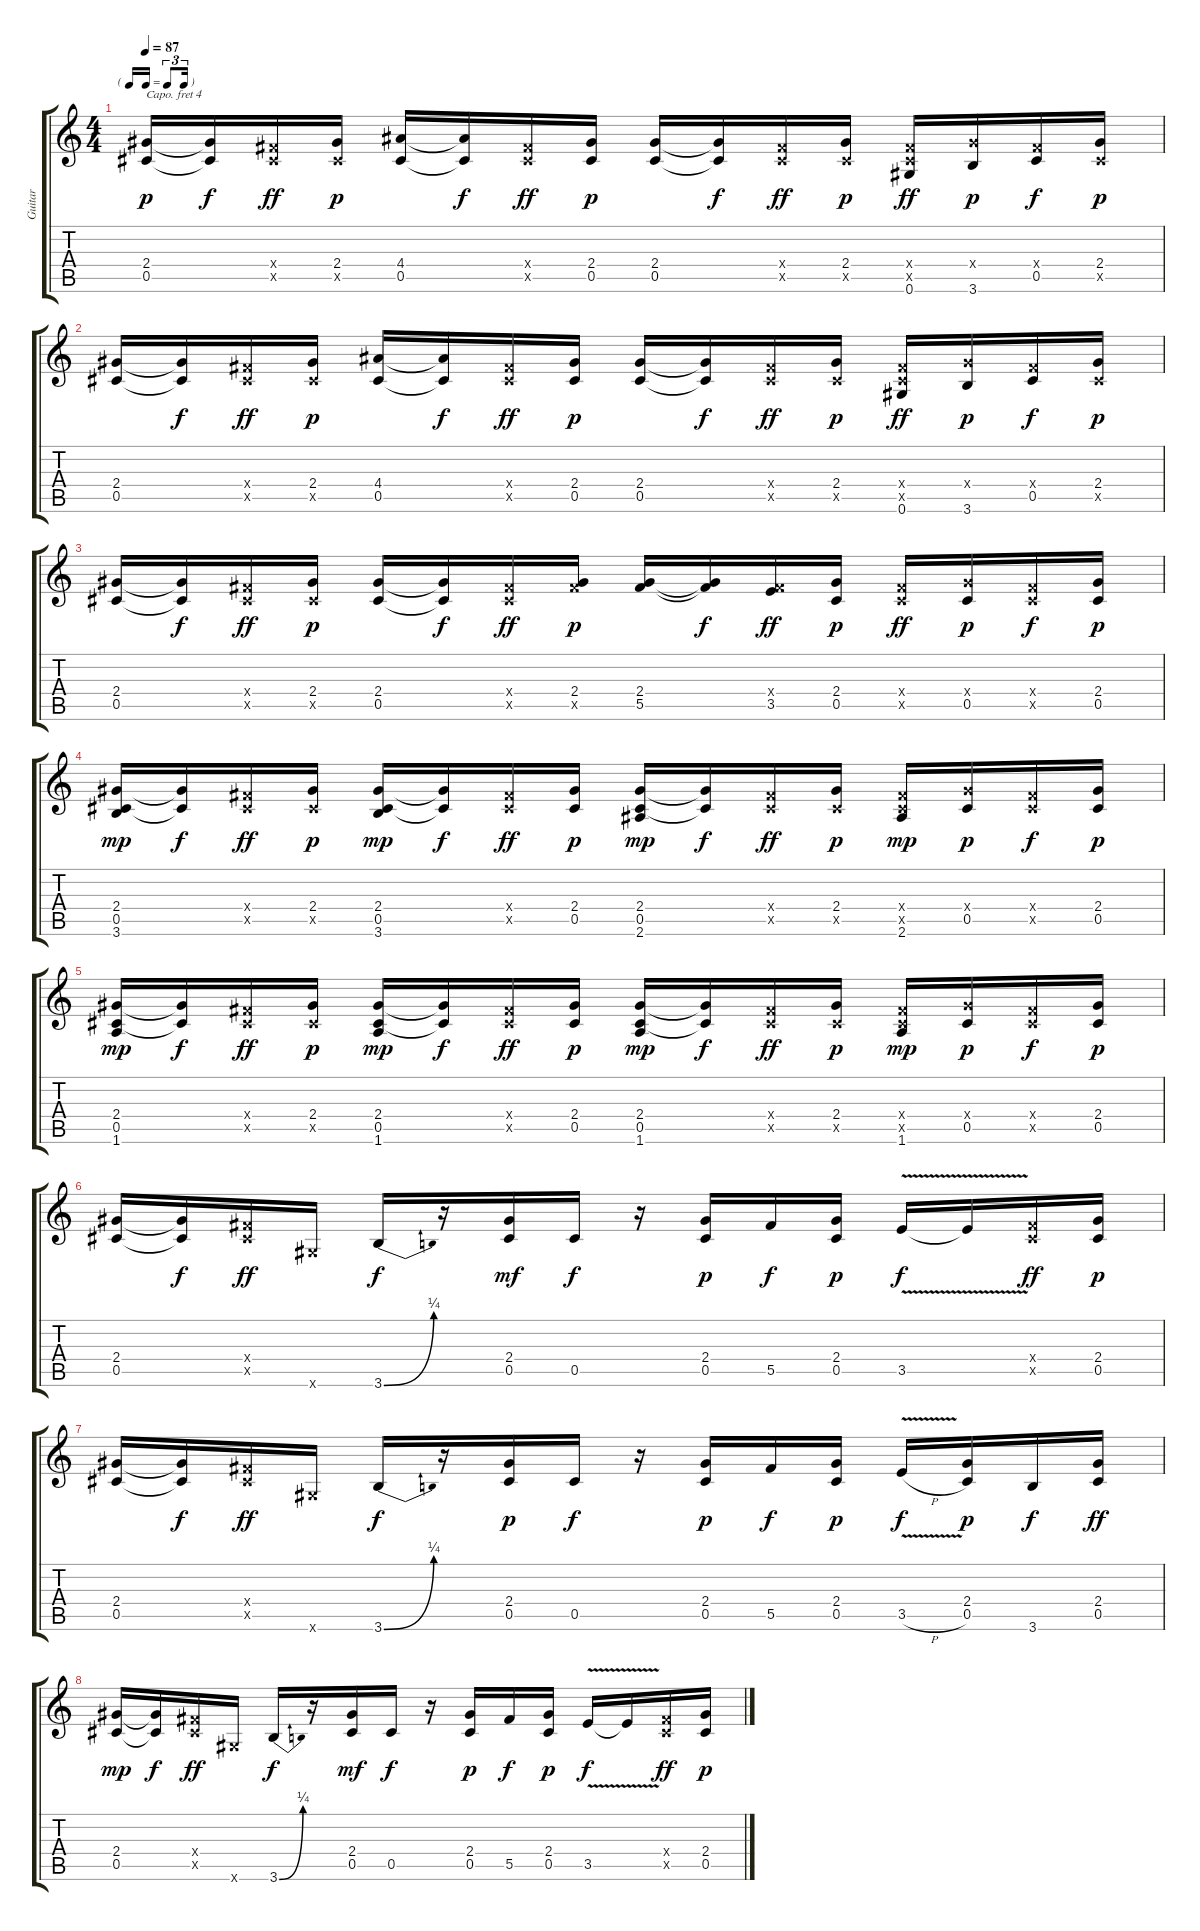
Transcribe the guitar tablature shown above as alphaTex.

\track ("Guitar" "Guitar") {instrument overdrivenguitar}
\staff {score tabs}
\capo 4
\tuning (E4 B3 G3 D3 A2 E2) {hide}
\ts (4 4)
\tf triplet16th
\tempo 87
\clef g2
\ks c
(2.4 0.5).16{dy p} (2.4{t} 0.5{t}).16{dy f} (0.4{x} 0.5{x}).16{dy ff} (2.4 0.5{x}).16{dy p} (4.4 0.5).16 (4.4{t} 0.5{t}).16{dy f} (0.4{x} 0.5{x}).16{dy ff} (2.4 0.5).16{dy p} (2.4 0.5).16 (2.4{t} 0.5{t}).16{dy f} (0.4{x} 0.5{x}).16{dy ff} (2.4 0.5{x}).16{dy p} (0.4{x} 0.5{x} 0.6).16{dy ff} (2.4{x} 3.6).16{dy p} (0.4{x} 0.5).16{dy f} (2.4 0.5{x}).16{dy p} |
(2.4 0.5).16 (2.4{t} 0.5{t}).16{dy f} (0.4{x} 0.5{x}).16{dy ff} (2.4 0.5{x}).16{dy p} (4.4 0.5).16 (4.4{t} 0.5{t}).16{dy f} (0.4{x} 0.5{x}).16{dy ff} (2.4 0.5).16{dy p} (2.4 0.5).16 (2.4{t} 0.5{t}).16{dy f} (0.4{x} 0.5{x}).16{dy ff} (2.4 0.5{x}).16{dy p} (0.4{x} 0.5{x} 0.6).16{dy ff} (2.4{x} 3.6).16{dy p} (0.4{x} 0.5).16{dy f} (2.4 0.5{x}).16{dy p} |
(2.4 0.5).16 (2.4{t} 0.5{t}).16{dy f} (0.4{x} 0.5{x}).16{dy ff} (2.4 0.5{x}).16{dy p} (2.4 0.5).16 (2.4{t} 0.5{t}).16{dy f} (0.4{x} 0.5{x}).16{dy ff} (2.4 5.5{x}).16{dy p} (2.4 5.5).16 (2.4{t} 5.5{t}).16{dy f} (0.4{x} 3.5).16{dy ff} (2.4 0.5).16{dy p} (0.4{x} 0.5{x}).16{dy ff} (2.4{x} 0.5).16{dy p} (0.4{x} 0.5{x}).16{dy f} (2.4 0.5).16{dy p} |
(2.4 0.5 3.6).16{dy mp} (2.4{t} 0.5{t}).16{dy f} (0.4{x} 0.5{x}).16{dy ff} (2.4 0.5{x}).16{dy p} (2.4 0.5 3.6).16{dy mp} (2.4{t} 0.5{t}).16{dy f} (0.4{x} 0.5{x}).16{dy ff} (2.4 0.5).16{dy p} (2.4 0.5 2.6).16{dy mp} (2.4{t} 0.5{t}).16{dy f} (0.4{x} 0.5{x}).16{dy ff} (2.4 0.5{x}).16{dy p} (0.4{x} 0.5{x} 2.6).16{dy mp} (2.4{x} 0.5).16{dy p} (0.4{x} 0.5{x}).16{dy f} (2.4 0.5).16{dy p} |
(2.4 0.5 1.6).16{dy mp} (2.4{t} 0.5{t}).16{dy f} (0.4{x} 0.5{x}).16{dy ff} (2.4 0.5{x}).16{dy p} (2.4 0.5 1.6).16{dy mp} (2.4{t} 0.5{t}).16{dy f} (0.4{x} 0.5{x}).16{dy ff} (2.4 0.5).16{dy p} (2.4 0.5 1.6).16{dy mp} (2.4{t} 0.5{t}).16{dy f} (0.4{x} 0.5{x}).16{dy ff} (2.4 0.5{x}).16{dy p} (0.4{x} 0.5{x} 1.6).16{dy mp} (2.4{x} 0.5).16{dy p} (0.4{x} 0.5{x}).16{dy f} (2.4 0.5).16{dy p} |
(2.4 0.5).16 (2.4{t} 0.5{t}).16{dy f} (0.4{x} 0.5{x}).16{dy ff} 0.6{x}.16 3.6{be (bend 0 0 60 1)}.16{dy f} r.16 (2.4 0.5).16{dy mf} 0.5.16{dy f} r.16 (2.4 0.5).16{dy p} 5.5.16{dy f} (2.4 0.5).16{dy p} 3.5{v}.16{dy f} 3.5{t}.16 (0.4{x} 0.5{x}).16{dy ff} (2.4 0.5).16{dy p} |
(2.4 0.5).16 (2.4{t} 0.5{t}).16{dy f} (0.4{x} 0.5{x}).16{dy ff} 0.6{x}.16 3.6{be (bend 0 0 60 1)}.16{dy f} r.16 (2.4 0.5).16{dy p} 0.5.16{dy f} r.16 (2.4 0.5).16{dy p} 5.5.16{dy f} (2.4 0.5).16{dy p} 3.5{v h}.16{dy f} (2.4 0.5).16{dy p} 3.6.16{dy f} (2.4 0.5).16{dy ff} |
(2.4 0.5).16{dy mp} (2.4{t} 0.5{t}).16{dy f} (0.4{x} 0.5{x}).16{dy ff} 0.6{x}.16 3.6{be (bend 0 0 60 1)}.16{dy f} r.16 (2.4 0.5).16{dy mf} 0.5.16{dy f} r.16 (2.4 0.5).16{dy p} 5.5.16{dy f} (2.4 0.5).16{dy p} 3.5{v}.16{dy f} 3.5{t}.16 (0.4{x} 0.5{x}).16{dy ff} (2.4 0.5).16{dy p}
